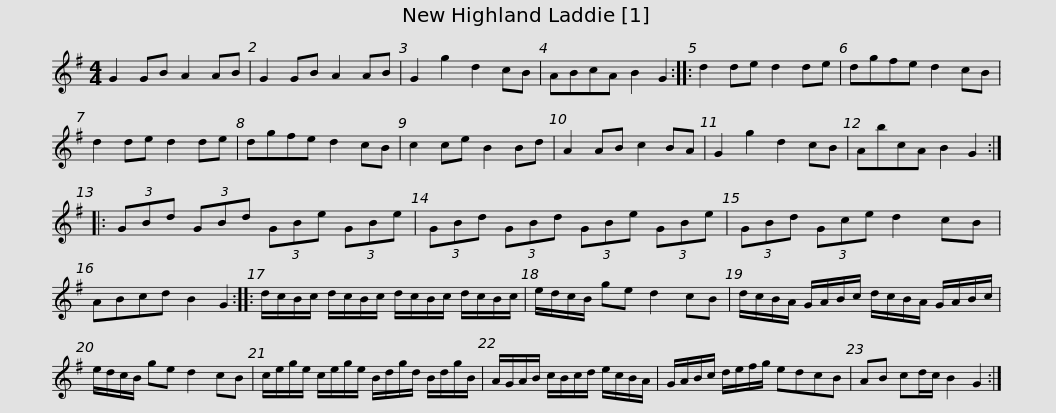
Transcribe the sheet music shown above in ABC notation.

X:1
L:1/8
M:4/4
I:linebreak $
K:G
V:1 treble
V:1
 G2 GB A2 AB | G2 GB A2 AB | G2 g2 d2 cB | ABcA B2 G2 :: d2 de d2 de | %5
 dgfe d2 cB | d2 de d2 de |$ dgfe d2 cB | c2 ce B2 Bd | A2 AB c2 BA | %10
 G2 g2 d2 cB | AbcA B2 G2 :: (3GBd (3GBd (3GBe (3GBe |$ (3GBd (3GBd (3GBe (3GBe | (3GBd (3Gce d2 cB | %15
 ABcd B2 G2 :: d/c/B/c/ d/c/B/c/ d/c/B/c/ d/c/B/c/ |$ e/d/c/B/ ge d2 cB | d/c/B/A/ G/A/B/c/ d/c/B/A/ G/A/B/c/ | e/d/c/B/ ge d2 cB |$ %20
 c/e/g/e/ c/e/g/e/ B/d/g/d/ B/d/g/B/ | A/G/A/B/ c/B/c/d/ e/c/B/A/ | G/A/B/c/ d/e/f/g/ edcB | AB cd/c/ B2 G2 :| %24
